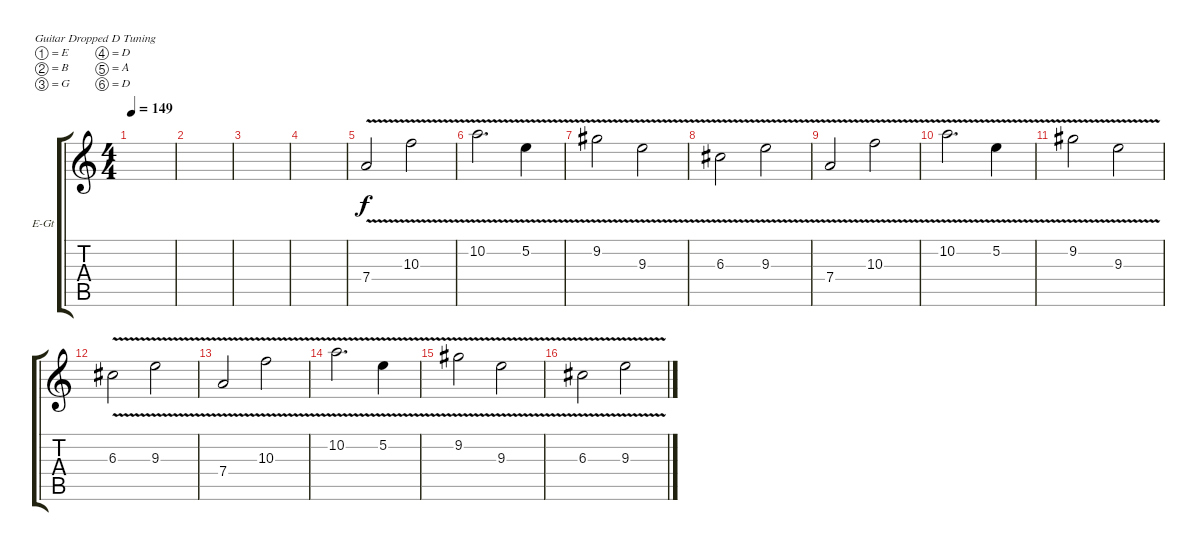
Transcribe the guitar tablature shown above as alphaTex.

\defaultSystemsLayout 4
\bracketExtendMode groupsimilarinstruments
\firstSystemTrackNameOrientation horizontal
\otherSystemsTrackNameOrientation horizontal
\track ("Mark Morton IV(Solo)" "E-Gt") {instrument distortionguitar}
\staff {score tabs}
\tuning (E4 B3 G3 D3 A2 D2)
\ts (4 4)
\tempo 149
\clef g2
\scale
0.333333
\ks c
|
\scale
0.333333 |
\scale
0.333333 |
\scale
0.333333 |
\scale
0.333333 7.4{v}.2 10.3{v}.2 |
\scale
0.333333 10.2{v}.2{d} 5.2{v}.4 |
\scale
0.333333 9.2{v}.2 9.3{v}.2 |
\scale
0.333333 6.3{v}.2 9.3{v}.2 |
\scale
0.333333 7.4{v}.2 10.3{v}.2 |
\scale
0.333333 10.2{v}.2{d} 5.2{v}.4 |
\scale
0.333333 9.2{v}.2 9.3{v}.2 |
\scale
0.333333 6.3{v}.2 9.3{v}.2 |
\scale
0.333333 7.4{v}.2 10.3{v}.2 |
\scale
0.333333 10.2{v}.2{d} 5.2{v}.4 |
\scale
0.333333 9.2{v}.2 9.3{v}.2 |
\scale
0.333333 6.3{v}.2 9.3{v}.2
